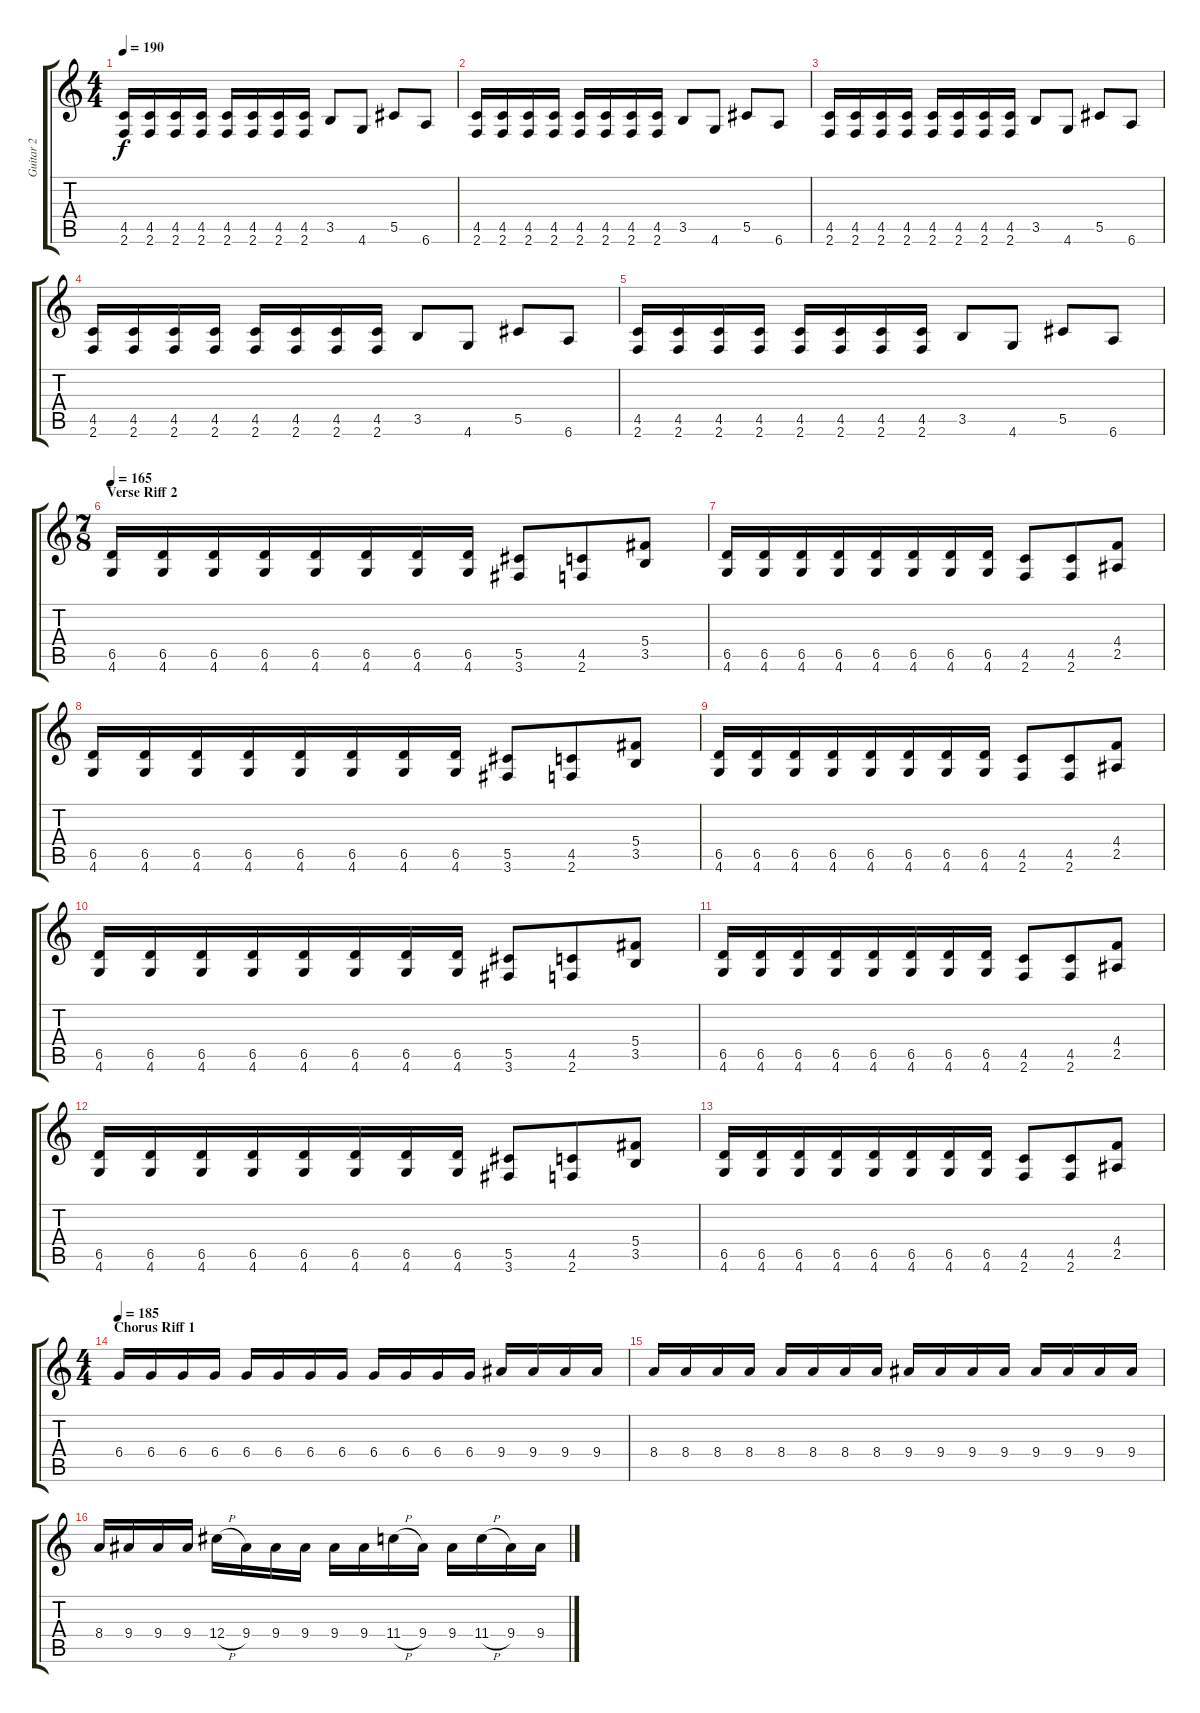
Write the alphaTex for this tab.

\track ("Guitar 2" "Guitar 2") {instrument distortionguitar}
\staff {score tabs}
\tuning (Eb4 Bb3 Gb3 Db3 Ab2 Eb2) {hide}
\ts (4 4)
\tempo 190
\clef g2
\ks c
(4.5 2.6).16{dy f} (4.5 2.6).16 (4.5 2.6).16 (4.5 2.6).16 (4.5 2.6).16 (4.5 2.6).16 (4.5 2.6).16 (4.5 2.6).16 3.5.8 4.6.8 5.5.8 6.6.8 |
(4.5 2.6).16 (4.5 2.6).16 (4.5 2.6).16 (4.5 2.6).16 (4.5 2.6).16 (4.5 2.6).16 (4.5 2.6).16 (4.5 2.6).16 3.5.8 4.6.8 5.5.8 6.6.8 |
(4.5 2.6).16 (4.5 2.6).16 (4.5 2.6).16 (4.5 2.6).16 (4.5 2.6).16 (4.5 2.6).16 (4.5 2.6).16 (4.5 2.6).16 3.5.8 4.6.8 5.5.8 6.6.8 |
(4.5 2.6).16 (4.5 2.6).16 (4.5 2.6).16 (4.5 2.6).16 (4.5 2.6).16 (4.5 2.6).16 (4.5 2.6).16 (4.5 2.6).16 3.5.8 4.6.8 5.5.8 6.6.8 |
(4.5 2.6).16 (4.5 2.6).16 (4.5 2.6).16 (4.5 2.6).16 (4.5 2.6).16 (4.5 2.6).16 (4.5 2.6).16 (4.5 2.6).16 3.5.8 4.6.8 5.5.8 6.6.8 |
\ts (7 8)
\section ("" "Verse Riff 2")
\tempo 165
(6.5 4.6).16 (6.5 4.6).16 (6.5 4.6).16 (6.5 4.6).16 (6.5 4.6).16 (6.5 4.6).16 (6.5 4.6).16 (6.5 4.6).16 (5.5 3.6).8 (4.5 2.6).8 (5.4 3.5).8 |
(6.5 4.6).16 (6.5 4.6).16 (6.5 4.6).16 (6.5 4.6).16 (6.5 4.6).16 (6.5 4.6).16 (6.5 4.6).16 (6.5 4.6).16 (4.5 2.6).8 (4.5 2.6).8 (4.4 2.5).8 |
(6.5 4.6).16 (6.5 4.6).16 (6.5 4.6).16 (6.5 4.6).16 (6.5 4.6).16 (6.5 4.6).16 (6.5 4.6).16 (6.5 4.6).16 (5.5 3.6).8 (4.5 2.6).8 (5.4 3.5).8 |
(6.5 4.6).16 (6.5 4.6).16 (6.5 4.6).16 (6.5 4.6).16 (6.5 4.6).16 (6.5 4.6).16 (6.5 4.6).16 (6.5 4.6).16 (4.5 2.6).8 (4.5 2.6).8 (4.4 2.5).8 |
(6.5 4.6).16 (6.5 4.6).16 (6.5 4.6).16 (6.5 4.6).16 (6.5 4.6).16 (6.5 4.6).16 (6.5 4.6).16 (6.5 4.6).16 (5.5 3.6).8 (4.5 2.6).8 (5.4 3.5).8 |
(6.5 4.6).16 (6.5 4.6).16 (6.5 4.6).16 (6.5 4.6).16 (6.5 4.6).16 (6.5 4.6).16 (6.5 4.6).16 (6.5 4.6).16 (4.5 2.6).8 (4.5 2.6).8 (4.4 2.5).8 |
(6.5 4.6).16 (6.5 4.6).16 (6.5 4.6).16 (6.5 4.6).16 (6.5 4.6).16 (6.5 4.6).16 (6.5 4.6).16 (6.5 4.6).16 (5.5 3.6).8 (4.5 2.6).8 (5.4 3.5).8 |
(6.5 4.6).16 (6.5 4.6).16 (6.5 4.6).16 (6.5 4.6).16 (6.5 4.6).16 (6.5 4.6).16 (6.5 4.6).16 (6.5 4.6).16 (4.5 2.6).8 (4.5 2.6).8 (4.4 2.5).8 |
\ts (4 4)
\section ("" "Chorus Riff 1")
\tempo 185
6.4.16 6.4.16 6.4.16 6.4.16 6.4.16 6.4.16 6.4.16 6.4.16 6.4.16 6.4.16 6.4.16 6.4.16 9.4.16 9.4.16 9.4.16 9.4.16 |
8.4.16 8.4.16 8.4.16 8.4.16 8.4.16 8.4.16 8.4.16 8.4.16 9.4.16 9.4.16 9.4.16 9.4.16 9.4.16 9.4.16 9.4.16 9.4.16 |
8.4.16 9.4.16 9.4.16 9.4.16 12.4{h}.16 9.4.16 9.4.16 9.4.16 9.4.16 9.4.16 11.4{h}.16 9.4.16 9.4.16 11.4{h}.16 9.4.16 9.4.16
